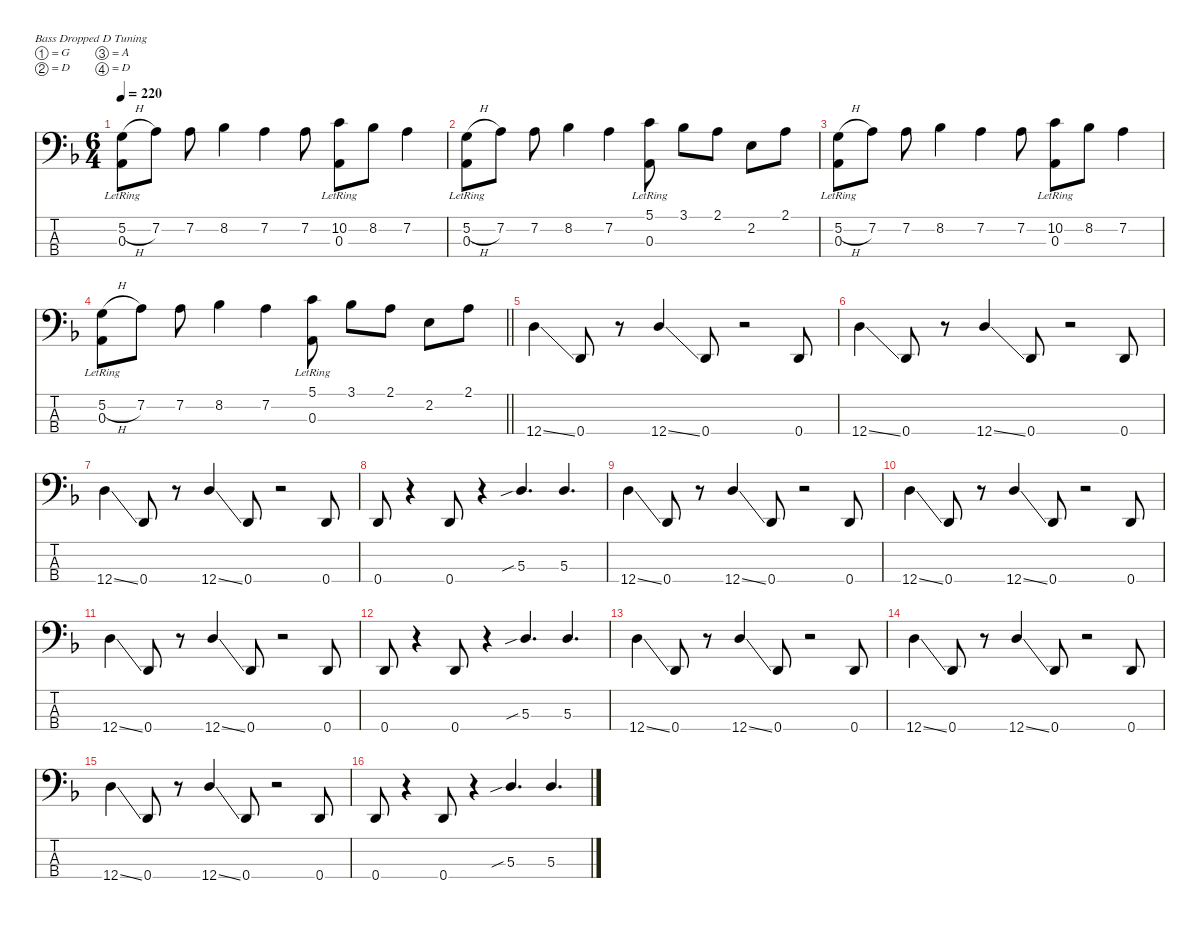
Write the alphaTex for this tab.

\hideDynamics
\bracketExtendMode nobrackets
\singleTrackTrackNamePolicy hidden
\multiTrackTrackNamePolicy hidden
\firstSystemTrackNameMode fullname
\firstSystemTrackNameOrientation horizontal
\otherSystemsTrackNameOrientation horizontal
\track ("Bass" "E-Bass") {instrument electricbassfinger}
\staff {score tabs}
\tuning (G2 D2 A1 D1)
\ts (6 4)
\tempo 220
\clef f4
\ks dminor
(5.2{h acc forcenatural} 0.3{lr acc forcenatural}).8{dy f beam Down} 7.2{acc forcenatural}.8{beam Down} 7.2{acc forcenatural}.8{beam Down} 8.2{acc b}.4{beam Down} 7.2{acc forcenatural}.4{beam Down} 7.2{acc forcenatural}.8{beam Down} (10.2{acc forcenatural} 0.3{lr acc forcenatural}).8{beam Down} 8.2{acc b}.8{beam Down} 7.2{acc forcenatural}.4{beam Down} |
(5.2{h acc forcenatural} 0.3{lr acc forcenatural}).8{beam Down} 7.2{acc forcenatural}.8{beam Down} 7.2{acc forcenatural}.8{beam Down} 8.2{acc b}.4{beam Down} 7.2{acc forcenatural}.4{beam Down} (5.1{acc forcenatural} 0.3{lr acc forcenatural}).8{beam Down} 3.1{acc b}.8{beam Down} 2.1{acc forcenatural}.8{beam Down} 2.2{acc forcenatural}.8{beam Down} 2.1{acc forcenatural}.8{beam Down} |
(5.2{h acc forcenatural} 0.3{lr acc forcenatural}).8{beam Down} 7.2{acc forcenatural}.8{beam Down} 7.2{acc forcenatural}.8{beam Down} 8.2{acc b}.4{beam Down} 7.2{acc forcenatural}.4{beam Down} 7.2{acc forcenatural}.8{beam Down} (10.2{acc forcenatural} 0.3{lr acc forcenatural}).8{beam Down} 8.2{acc b}.8{beam Down} 7.2{acc forcenatural}.4{beam Down} |
\barLineRight lightlight
(5.2{h acc forcenatural} 0.3{lr acc forcenatural}).8{beam Down} 7.2{acc forcenatural}.8{beam Down} 7.2{acc forcenatural}.8{beam Down} 8.2{acc b}.4{beam Down} 7.2{acc forcenatural}.4{beam Down} (5.1{acc forcenatural} 0.3{lr acc forcenatural}).8{beam Down} 3.1{acc b}.8{beam Down} 2.1{acc forcenatural}.8{beam Down} 2.2{acc forcenatural}.8{beam Down} 2.1{acc forcenatural}.8{beam Down} |
12.4{ss acc forcenatural}.4{beam Down} 0.4{acc forcenatural}.8{beam Up} r.8{beam Up} 12.4{ss acc forcenatural}.4{beam Up} 0.4{acc forcenatural}.8{beam Up} r.2{beam Up} 0.4{acc forcenatural}.8{beam Up} |
12.4{ss acc forcenatural}.4{beam Down} 0.4{acc forcenatural}.8{beam Up} r.8{beam Up} 12.4{ss acc forcenatural}.4{beam Up} 0.4{acc forcenatural}.8{beam Up} r.2{beam Up} 0.4{acc forcenatural}.8{beam Up} |
12.4{ss acc forcenatural}.4{beam Down} 0.4{acc forcenatural}.8{beam Up} r.8{beam Up} 12.4{ss acc forcenatural}.4{beam Up} 0.4{acc forcenatural}.8{beam Up} r.2{beam Up} 0.4{acc forcenatural}.8{beam Up} |
0.4{acc forcenatural}.8{beam Up} r.4{beam Up} 0.4{acc forcenatural}.8{beam Up} r.4{beam Up} 5.3{sib acc forcenatural}.4{d beam Up} 5.3{acc forcenatural}.4{d beam Up} |
12.4{ss acc forcenatural}.4{beam Down} 0.4{acc forcenatural}.8{beam Up} r.8{beam Up} 12.4{ss acc forcenatural}.4{beam Up} 0.4{acc forcenatural}.8{beam Up} r.2{beam Up} 0.4{acc forcenatural}.8{beam Up} |
12.4{ss acc forcenatural}.4{beam Down} 0.4{acc forcenatural}.8{beam Up} r.8{beam Up} 12.4{ss acc forcenatural}.4{beam Up} 0.4{acc forcenatural}.8{beam Up} r.2{beam Up} 0.4{acc forcenatural}.8{beam Up} |
12.4{ss acc forcenatural}.4{beam Down} 0.4{acc forcenatural}.8{beam Up} r.8{beam Up} 12.4{ss acc forcenatural}.4{beam Up} 0.4{acc forcenatural}.8{beam Up} r.2{beam Up} 0.4{acc forcenatural}.8{beam Up} |
0.4{acc forcenatural}.8{beam Up} r.4{beam Up} 0.4{acc forcenatural}.8{beam Up} r.4{beam Up} 5.3{sib acc forcenatural}.4{d beam Up} 5.3{acc forcenatural}.4{d beam Up} |
12.4{ss acc forcenatural}.4{beam Down} 0.4{acc forcenatural}.8{beam Up} r.8{beam Up} 12.4{ss acc forcenatural}.4{beam Up} 0.4{acc forcenatural}.8{beam Up} r.2{beam Up} 0.4{acc forcenatural}.8{beam Up} |
12.4{ss acc forcenatural}.4{beam Down} 0.4{acc forcenatural}.8{beam Up} r.8{beam Up} 12.4{ss acc forcenatural}.4{beam Up} 0.4{acc forcenatural}.8{beam Up} r.2{beam Up} 0.4{acc forcenatural}.8{beam Up} |
12.4{ss acc forcenatural}.4{beam Down} 0.4{acc forcenatural}.8{beam Up} r.8{beam Up} 12.4{ss acc forcenatural}.4{beam Up} 0.4{acc forcenatural}.8{beam Up} r.2{beam Up} 0.4{acc forcenatural}.8{beam Up} |
0.4{acc forcenatural}.8{beam Up} r.4{beam Up} 0.4{acc forcenatural}.8{beam Up} r.4{beam Up} 5.3{sib acc forcenatural}.4{d beam Up} 5.3{acc forcenatural}.4{d beam Up}
